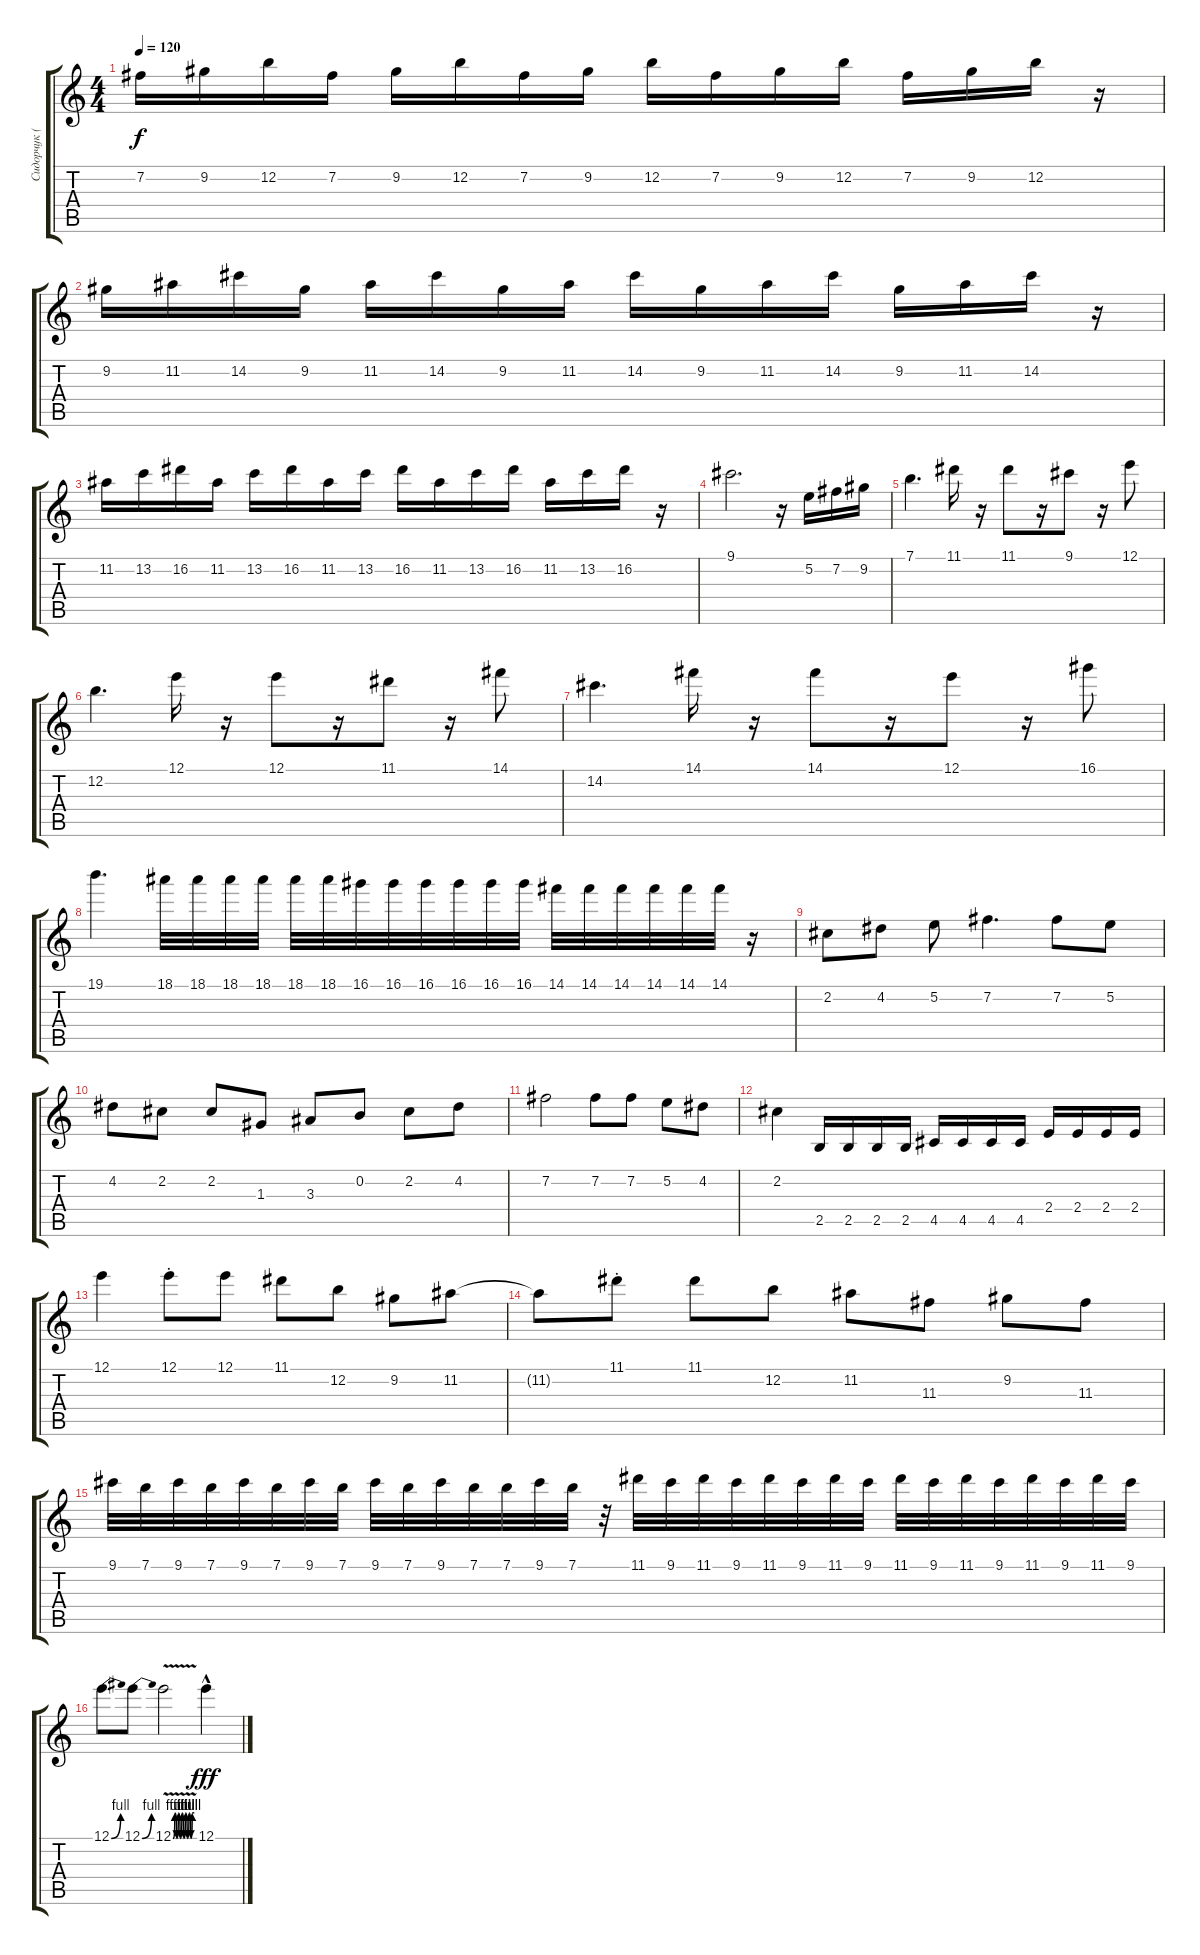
\track ("Сидорчук (соло гитара)" "Сидорчук (") {instrument distortionguitar}
\staff {score tabs}
\tuning (E4 B3 G3 D3 A2 E2) {hide}
\ts (4 4)
\tempo 120
\clef g2
\ks c
7.2.16{dy f} 9.2.16 12.2.16 7.2.16 9.2.16 12.2.16 7.2.16 9.2.16 12.2.16 7.2.16 9.2.16 12.2.16 7.2.16 9.2.16 12.2.16 r.16 |
9.2.16 11.2.16 14.2.16 9.2.16 11.2.16 14.2.16 9.2.16 11.2.16 14.2.16 9.2.16 11.2.16 14.2.16 9.2.16 11.2.16 14.2.16 r.16 |
11.2.16 13.2.16 16.2.16 11.2.16 13.2.16 16.2.16 11.2.16 13.2.16 16.2.16 11.2.16 13.2.16 16.2.16 11.2.16 13.2.16 16.2.16 r.16 |
9.1.2{d} r.16 5.2.16 7.2.16 9.2.16 |
7.1.4{d} 11.1.16 r.16 11.1.8 r.16 9.1.8 r.16 12.1.8 |
12.2.4{d} 12.1.16 r.16 12.1.8 r.16 11.1.8 r.16 14.1.8 |
14.2.4{d} 14.1.16 r.16 14.1.8 r.16 12.1.8 r.16 16.1.8 |
19.1.4{d} 18.1.32 18.1.32 18.1.32 18.1.32 18.1.32 18.1.32 16.1.32 16.1.32 16.1.32 16.1.32 16.1.32 16.1.32 14.1.32 14.1.32 14.1.32 14.1.32 14.1.32 14.1.32 r.16 |
2.2.8 4.2.8 5.2.8 7.2.4{d} 7.2.8 5.2.8 |
4.2.8 2.2.8 2.2.8 1.3.8 3.3.8 0.2.8 2.2.8 4.2.8 |
7.2.2 7.2.8 7.2.8 5.2.8 4.2.8 |
2.2.4 2.5.16 2.5.16 2.5.16 2.5.16 4.5.16 4.5.16 4.5.16 4.5.16 2.4.16 2.4.16 2.4.16 2.4.16 |
12.1.4 12.1{st}.8 12.1.8 11.1.8 12.2.8 9.2.8 11.2.8 |
11.2{t}.8 11.1{st}.8 11.1.8 12.2.8 11.2.8 11.3.8 9.2.8 11.3.8 |
9.1.32 7.1.32 9.1.32 7.1.32 9.1.32 7.1.32 9.1.32 7.1.32 9.1.32 7.1.32 9.1.32 7.1.32 7.1.32 9.1.32 7.1.32 r.32 11.1.32 9.1.32 11.1.32 9.1.32 11.1.32 9.1.32 11.1.32 9.1.32 11.1.32 9.1.32 11.1.32 9.1.32 11.1.32 9.1.32 11.1.32 9.1.32 |
12.1{be (bend 0 0 60 4)}.8 12.1{be (bend 0 0 60 4)}.8 12.1{be (custom 0 0 5 4 10 0 15 4 20 0 25 4 30 0 35 4 40 0 45 4 50 0 54 4 60 4) v}.2 12.1{hac}.4{dy fff}
